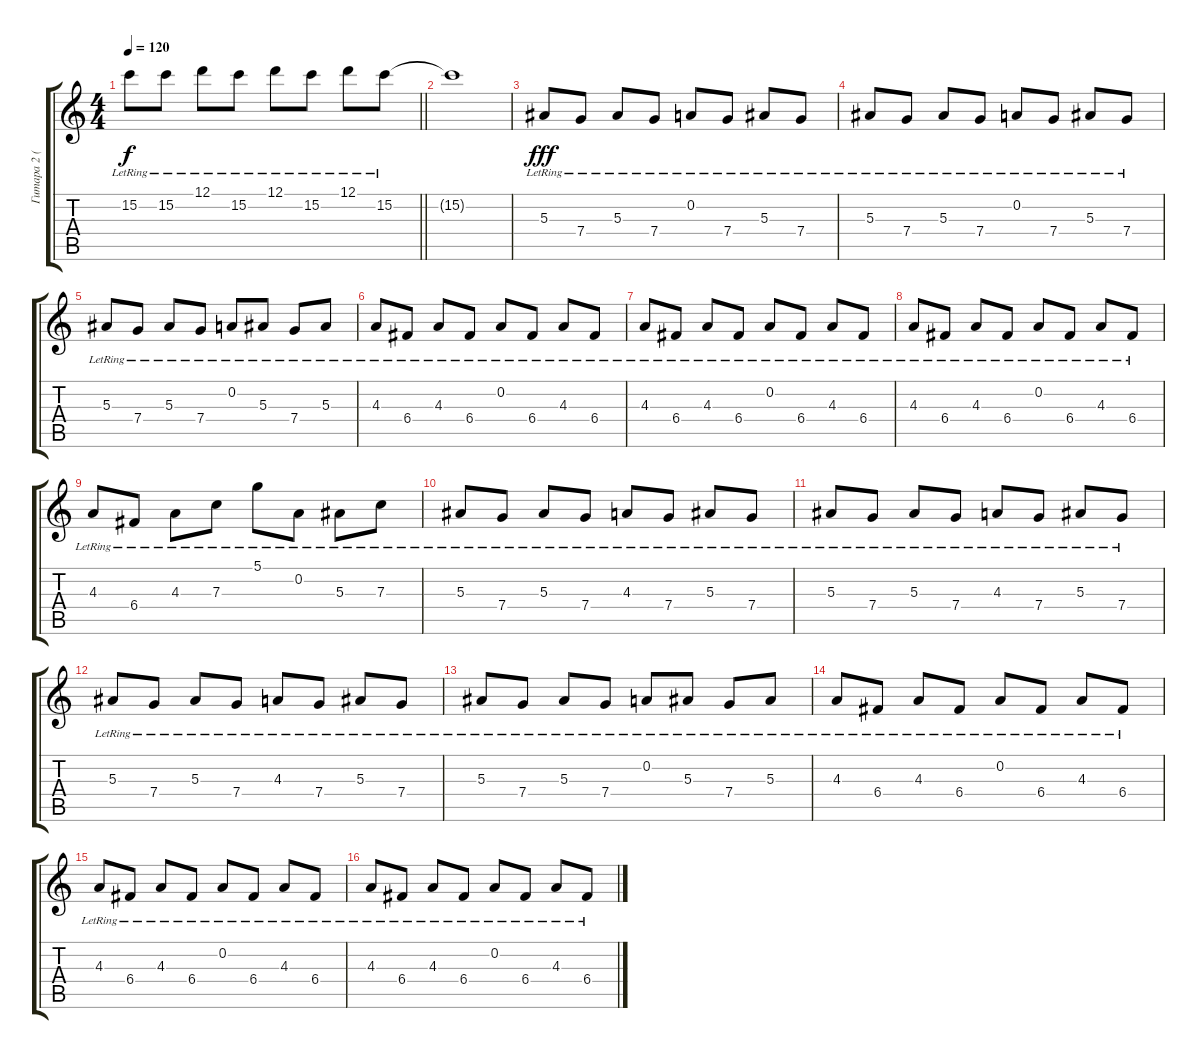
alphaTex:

\track ("Гитара 2 (чистый)" "Гитара 2 (") {instrument electricguitarjazz}
\staff {score tabs}
\tuning (D4 A3 F3 C3 G2 C2) {hide}
\ts (4 4)
\tempo 120
\clef g2
\barLineRight lightlight
\ks c
15.2{lr}.8{dy f} 15.2{lr}.8 12.1{lr}.8 15.2{lr}.8 12.1{lr}.8 15.2{lr}.8 12.1{lr}.8 15.2{lr}.8 |
\section ("" " ")
15.2{t}.1 |
5.3{lr}.8{dy fff} 7.4{lr}.8 5.3{lr}.8 7.4{lr}.8 0.2{lr}.8 7.4{lr}.8 5.3{lr}.8 7.4{lr}.8 |
5.3{lr}.8 7.4{lr}.8 5.3{lr}.8 7.4{lr}.8 0.2{lr}.8 7.4{lr}.8 5.3{lr}.8 7.4{lr}.8 |
5.3{lr}.8 7.4{lr}.8 5.3{lr}.8 7.4{lr}.8 0.2{lr}.8 5.3{lr}.8 7.4{lr}.8 5.3{lr}.8 |
4.3{lr}.8 6.4{lr}.8 4.3{lr}.8 6.4{lr}.8 0.2{lr}.8 6.4{lr}.8 4.3{lr}.8 6.4{lr}.8 |
4.3{lr}.8 6.4{lr}.8 4.3{lr}.8 6.4{lr}.8 0.2{lr}.8 6.4{lr}.8 4.3{lr}.8 6.4{lr}.8 |
4.3{lr}.8 6.4{lr}.8 4.3{lr}.8 6.4{lr}.8 0.2{lr}.8 6.4{lr}.8 4.3{lr}.8 6.4{lr}.8 |
4.3{lr}.8 6.4{lr}.8 4.3{lr}.8 7.3{lr}.8 5.1{lr}.8 0.2{lr}.8 5.3{lr}.8 7.3{lr}.8 |
5.3{lr}.8 7.4{lr}.8 5.3{lr}.8 7.4{lr}.8 4.3{lr}.8 7.4{lr}.8 5.3{lr}.8 7.4{lr}.8 |
5.3{lr}.8 7.4{lr}.8 5.3{lr}.8 7.4{lr}.8 4.3{lr}.8 7.4{lr}.8 5.3{lr}.8 7.4{lr}.8 |
5.3{lr}.8 7.4{lr}.8 5.3{lr}.8 7.4{lr}.8 4.3{lr}.8 7.4{lr}.8 5.3{lr}.8 7.4{lr}.8 |
5.3{lr}.8 7.4{lr}.8 5.3{lr}.8 7.4{lr}.8 0.2{lr}.8 5.3{lr}.8 7.4{lr}.8 5.3{lr}.8 |
4.3{lr}.8 6.4{lr}.8 4.3{lr}.8 6.4{lr}.8 0.2{lr}.8 6.4{lr}.8 4.3{lr}.8 6.4{lr}.8 |
4.3{lr}.8 6.4{lr}.8 4.3{lr}.8 6.4{lr}.8 0.2{lr}.8 6.4{lr}.8 4.3{lr}.8 6.4{lr}.8 |
4.3{lr}.8 6.4{lr}.8 4.3{lr}.8 6.4{lr}.8 0.2{lr}.8 6.4{lr}.8 4.3{lr}.8 6.4{lr}.8
